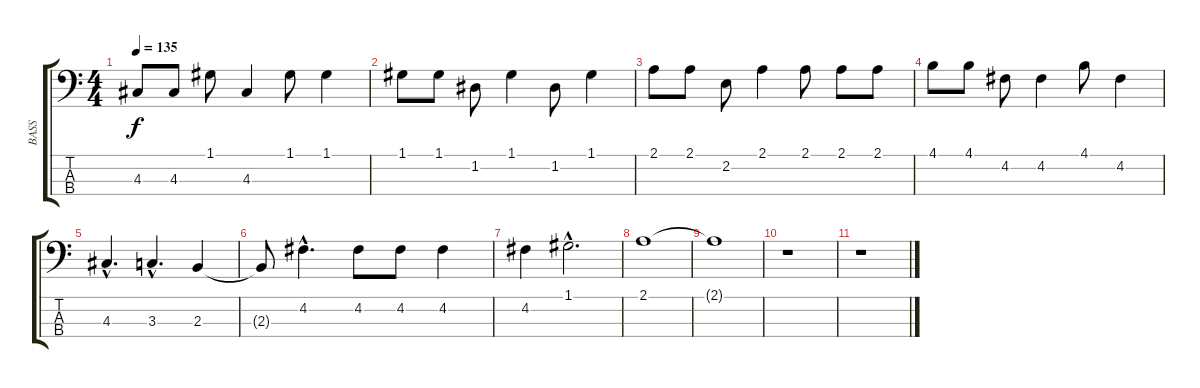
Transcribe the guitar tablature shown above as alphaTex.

\track ("BASS" "BASS") {instrument electricbassfinger}
\staff {score tabs}
\tuning (G2 D2 A1 E1) {hide}
\ts (4 4)
\tempo 135
\clef f4
\ks c
4.3.8{dy f} 4.3.8 1.1.8 4.3.4 1.1.8 1.1.4 |
1.1.8 1.1.8 1.2.8 1.1.4 1.2.8 1.1.4 |
2.1.8 2.1.8 2.2.8 2.1.4 2.1.8 2.1.8 2.1.8 |
4.1.8 4.1.8 4.2.8 4.2.4 4.1.8 4.2.4 |
4.3{hac}.4{d} 3.3{hac}.4{d} 2.3.4 |
2.3{t}.8 4.2{hac}.4{d} 4.2.8 4.2.8 4.2.4 |
4.2.4 1.1{hac}.2{d} |
2.1.1 |
2.1{t}.1 |
r.1 |
r.1
